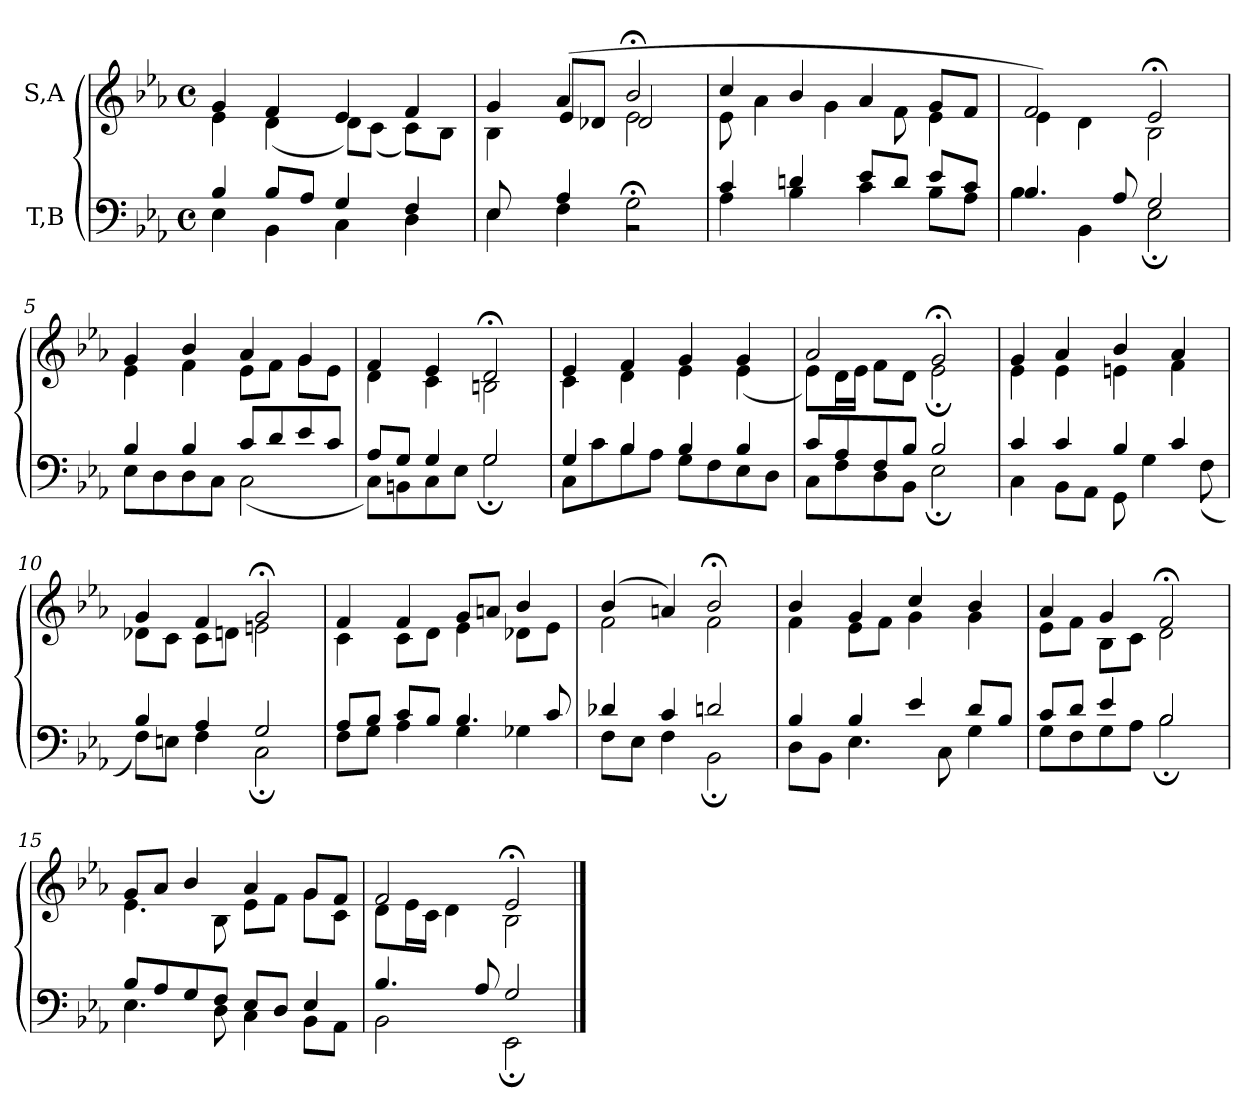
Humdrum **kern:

**kern	**kern
*part2	*part1
*staff2	*staff1
*I"T,B	*I"S,A
*clefF4	*clefG2
*k[b-e-a-]	*k[b-e-a-]
*M4/4	*M4/4
*met(c)	*met(c)
=1	=1
*^	*^
4B-	4E-	4g	4e-
8B-L	4BB-	4f	(<4d
8A-J	.	.	.
4G	4C	4e-	8dL)
.	.	.	(<8cJ
4F	4D	4f	8cL)
.	.	.	8B-J
=2	=2	=2	=2
*^	*^	*^	*^
*	*	*^	*	*	*	*^	*
4ryy	4ryy	8E-L	4E-	4ryy	4g	4B-	4ryy	8ryy	4ryy
.	.	8ryy	.	.	.	.	.	(<8e-J	.
4ryy	2.ryy	4ryy	4F	4A-	(<4a-	4ryy	8e-L	2.ryy	2.ryy
.	.	.	.	.	.	.	8d-XJ	.	.
2ryy	.	2ryy	2G;	2r	2b-;<	2e-	2d-	.	.
*	*v	*v	*v	*v	*	*	*	*	*
*	*	*	*v	*v	*v	*v
=3	=3	=3	=3
4c	4A-	4cc	8e-
.	.	.	4a-
4dn	4B-	4b-	.
.	.	.	4g
8e-L	4c	4a-	.
8dJ	.	.	8f
8e-L	8B-L	8gL	4e-
8cJ	8A-J	8fJ	.
=4	=4	=4	=4
4.B-	4B-	2f	4e-)
.	4BB-	.	4d
8A-	.	.	.
2G	2E-;	2e-;<	2B-
=5	=5	=5	=5
4B-	8E-L	4g	4e-
.	8D	.	.
4B-	8D	4b-	4f
.	8CJ	.	.
8cL	(<2C	4a-	8e-L
8d	.	.	8fJ
8e-	.	4g	8gL
8cJ	.	.	8e-J
=6	=6	=6	=6
8A-L	8CL)	4f	4d
8GJ	8BBn	.	.
4G	8C	4e-	4c
.	8E-J	.	.
2G	2G;	2d;<	2Bn
=7	=7	=7	=7
4G	8CL	4e-	4c
.	8c	.	.
4B-	8B-	4f	4d
.	8A-J	.	.
4B-	8GL	4g	4e-
.	8F	.	.
4B-	8E-	4g	(<4e-
.	8DJ	.	.
=8	=8	=8	=8
8cL	8CL	2a-	8e-L)
8A-	8F	.	16dL
.	.	.	16e-JJ
8F	8D	.	8fL
8B-J	8BB-J	.	8dJ
2B-	2E-;	2g;<	2e-;
=9	=9	=9	=9
4c	4C	4g	4e-
4c	8BB-L	4a-	4e-
.	8AA-J	.	.
4B-	8GG	4b-	4en
.	4G	.	.
4c	.	4a-	4f
.	(<8F	.	.
=10	=10	=10	=10
4B-	8FL)	4g	8d-XL
.	8EnJ	.	8cJ
4A-	4F	4f	8cL
.	.	.	8dnJ
2G	2C;	2g;<	2en
=11	=11	=11	=11
8A-L	8FL	4f	4c
8B-J	8GJ	.	.
8cL	4A-	4f	8cL
8B-J	.	.	8dJ
4.B-	4G	8gL	4e-
.	.	8anJ	.
.	4G-X	4b-	8d-XL
8c	.	.	8e-J
=12	=12	=12	=12
4d-X	8FL	(>4b-	2f
.	8E-J	.	.
4c	4F	4an)	.
2dn	2BB-;	2b-;<	2f
=13	=13	=13	=13
4B-	8DL	4b-	4f
.	8BB-J	.	.
4B-	4.E-	4g	8e-L
.	.	.	8fJ
4e-	.	4cc	4g
.	8C	.	.
8dL	4G	4b-	4g
8B-J	.	.	.
=14	=14	=14	=14
8cL	8GL)	4a-	8e-L
8dJ	8F	.	8fJ
4e-	8G	4g	8B-L
.	8A-J	.	8cJ
2B-	2B-;	2f;<	2d
=15	=15	=15	=15
8B-L	4.E-	8gL	4.e-
8A-	.	8a-J	.
8G	.	4b-	.
8FJ	8D	.	8B-
8E-L	4C	4a-	8e-L
8DJ	.	.	8fJ
4E-	8BB-L	8gL	8gL
.	8AA-J	8fJ	8cJ
=16	=16	=16	=16
4.B-	2BB-	2f	8dL
.	.	.	16e-L
.	.	.	16cJJ
.	.	.	4d
8A-	.	.	.
2G	2EE-;	2e-;<	2B-
*v	*v	*	*
*	*v	*v
==	==
*-	*-
